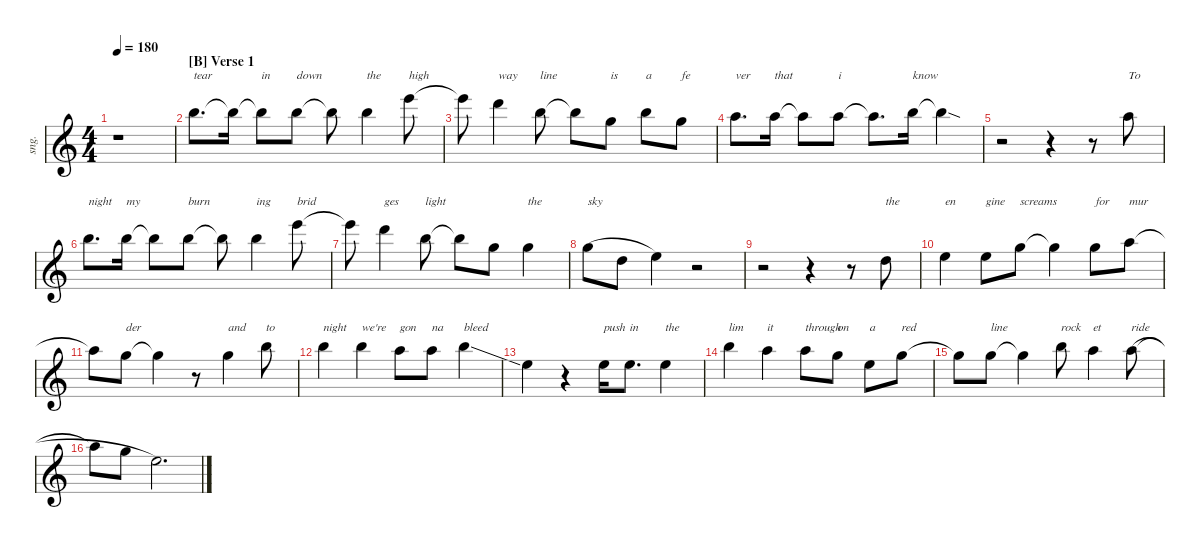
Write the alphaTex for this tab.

\defaultSystemsLayout 4
\hideDynamics
\bracketExtendMode nobrackets
\otherSystemsTrackNameOrientation horizontal
\track ("Singer" "sng.") {instrument voiceoohs}
\staff {score}
\tuning (E4 B3 G3 D3 A2 E2)
\ts (4 4)
\tempo 180
\clef g2
\ks c
r.1{dy f beam Down} |
\section ("B" "Verse 1")
19.1.8{d txt "tear" beam Down} 19.1{t}.16{beam Down} 19.1{t}.8{txt "in" beam Down} 19.1.8{txt "down" beam Down} 19.1{t}.8{beam Down} 19.1.4{txt "the" beam Down} 24.1.8{txt "high" beam Down} |
24.1{t}.8{beam Down} 22.1.4{txt "way" beam Down} 19.1.8{txt "line" beam Down} 19.1{t}.8{beam Down} 15.1.8{txt "is" beam Down} 19.1.8{txt "a" beam Down} 20.2.8{txt "fe" beam Down} |
17.1.8{d txt "ver" beam Down} 17.1.16{txt "that" beam Down} 17.1{t}.8{beam Down} 17.1.8{txt "i" beam Down} 17.1{t}.8{d beam Down} 19.1.16{txt "know" beam Down} 19.1{sod t}.4{beam Down} |
r.2{beam Down} r.4{beam Down} r.8{beam Down} 17.1.8{txt "To" dy mf beam Down} |
19.1.8{d txt "night" dy f beam Down} 19.1.16{txt "my" beam Down} 19.1{t}.8{beam Down} 19.1.8{txt "burn" beam Down} 19.1{t}.8{beam Down} 19.1.4{txt "ing" beam Down} 24.1.8{txt "brid" beam Down} |
24.1{t}.8{beam Down} 22.1.4{txt "ges" beam Down} 19.1.8{txt "light" beam Down} 19.1{t}.8{beam Down} 15.1.8{beam Down} 15.1.4{txt "the" beam Down} |
15.1.8{txt "sky" legatoorigin beam Down} 15.2.8{legatoorigin beam Down} 17.2.4{beam Down} r.2{beam Down} |
r.2{beam Down} r.4{beam Down} r.8{beam Down} 10.1.8{txt "the" dy mf beam Down} |
12.1.4{txt "en" beam Down} 12.1.8{txt "gine" beam Down} 15.1.8{txt "screams" beam Down} 15.1{t}.4{beam Down} 15.1.8{txt "for" beam Down} 17.1.8{txt "mur" beam Down} |
17.1{t}.8{beam Down} 15.1.8{txt "der" beam Down} 15.1{t}.4{beam Down} r.8{beam Down} 15.1.4{txt "and" beam Down} 19.1.8{txt "to" beam Down} |
19.1.4{txt "night" beam Down} 19.1.4{txt "we're" beam Down} 17.1.8{txt "gon" beam Down} 17.1.8{txt "na" beam Down} 19.1{ss}.4{txt "bleed" beam Down} |
12.1.4{beam Down} r.4{beam Down} 12.1.16{txt "push" beam Down} 12.1.8{d txt "in" beam Down} 12.1.4{txt "the" beam Down} |
19.1.4{txt "lim" dy f beam Down} 17.1.4{txt "it" beam Down} 17.1.8{txt "through" beam Down} 15.1.8{txt "on" beam Down} 17.2.8{txt "a" beam Down} 15.1.8{txt "red" beam Down} |
15.1{t}.8{beam Down} 15.1.8{txt "line" beam Down} 15.1{t}.4{beam Down} 19.1.8{txt "rock" beam Down} 17.1.4{txt "et" beam Down} 17.1.8{txt "ride" legatoorigin beam Down} |
17.1{t}.8{legatoorigin beam Down} 15.1.8{legatoorigin beam Down} 17.2.2{d beam Down}
